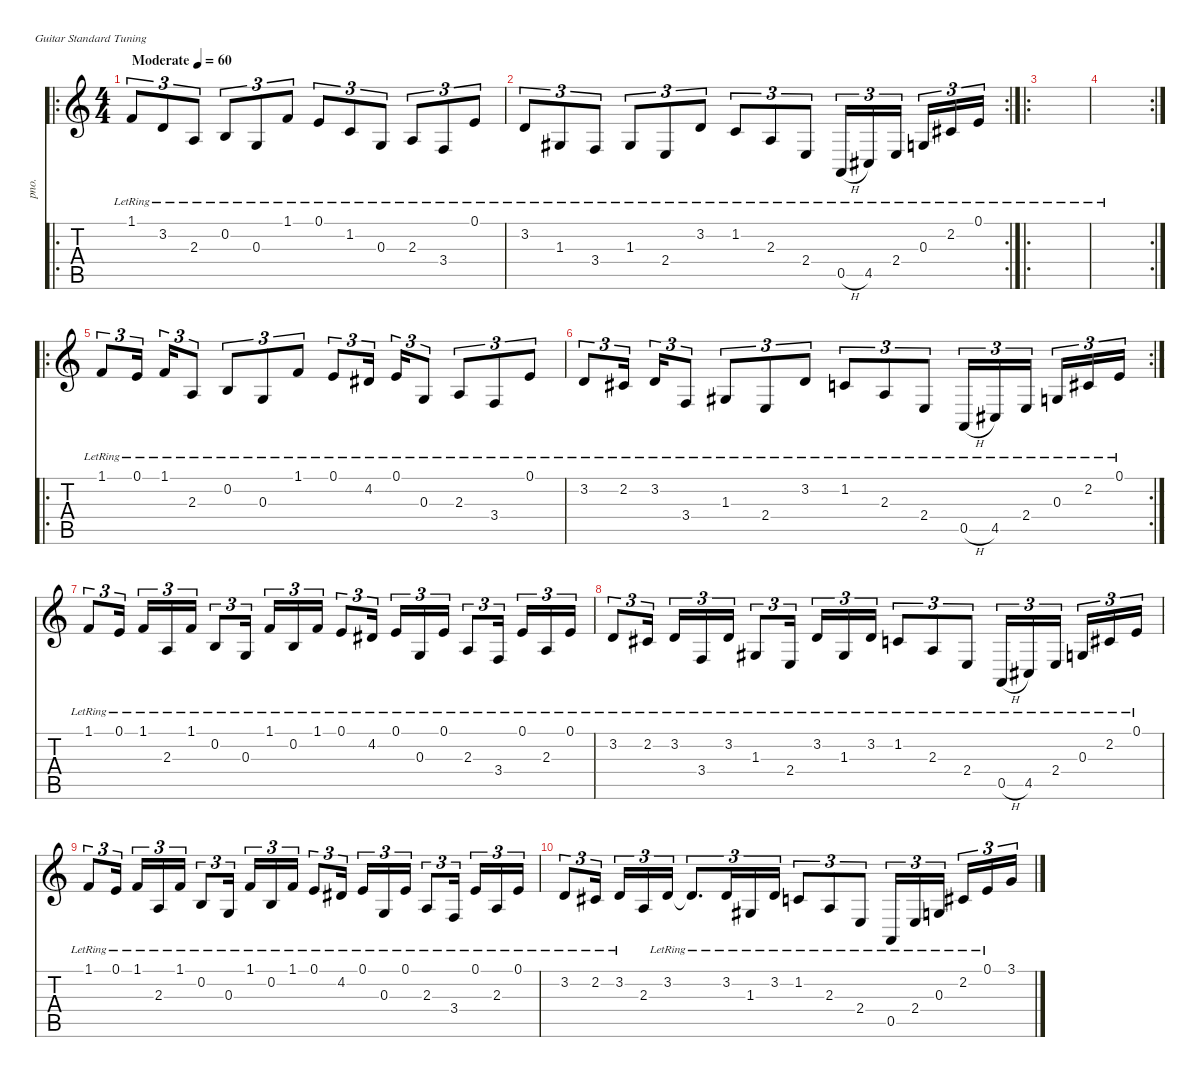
\defaultSystemsLayout 4
\hideDynamics
\bracketExtendMode nobrackets
\track ("Track 2" "pno.") {mute instrument acousticgrandpiano}
\staff {score tabs}
\tuning (E4 B3 G3 D3 A2 E2)
\ro
\ts (4 4)
\beaming (8 2 2 2 2)
\tempo (60 "Moderate")
\clef g2
\ks c
1.1{lr}.8{tu (3 2) dy f instrument acousticgrandpiano} 3.2{lr}.8{tu (3 2)} 2.3{lr}.8{tu (3 2)} 0.2{lr}.8{tu (3 2)} 0.3{lr}.8{tu (3 2)} 1.1{lr}.8{tu (3 2)} 0.1{lr}.8{tu (3 2)} 1.2{lr}.8{tu (3 2)} 0.3{lr}.8{tu (3 2)} 2.3{lr}.8{tu (3 2)} 3.4{lr}.8{tu (3 2)} 0.1{lr}.8{tu (3 2)} |
\rc 2
3.2{lr}.8{tu (3 2)} 1.3{lr acc #}.8{tu (3 2)} 3.4{lr}.8{tu (3 2)} 1.3{lr acc #}.8{tu (3 2)} 2.4{lr}.8{tu (3 2)} 3.2{lr}.8{tu (3 2)} 1.2{lr}.8{tu (3 2)} 2.3{lr}.8{tu (3 2)} 2.4{lr}.8{tu (3 2)} 0.5{h lr}.16{tu (3 2)} 4.5{lr acc #}.16{tu (3 2)} 2.4{lr}.16{tu (3 2)} 0.3{lr}.16{tu (3 2)} 2.2{lr acc #}.16{tu (3 2)} 0.1{lr}.16{tu (3 2)} |
\ro
|
\rc 2
|
\ro
1.1{lr}.8{tu (3 2)} 0.1{lr}.16{tu (3 2)} 1.1{lr}.16{tu (3 2)} 2.3{lr}.8{tu (3 2)} 0.2{lr}.8{tu (3 2)} 0.3{lr}.8{tu (3 2)} 1.1{lr}.8{tu (3 2)} 0.1{lr}.8{tu (3 2)} 4.2{lr acc #}.16{tu (3 2)} 0.1{lr}.16{tu (3 2)} 0.3{lr}.8{tu (3 2)} 2.3{lr}.8{tu (3 2)} 3.4{lr}.8{tu (3 2)} 0.1{lr}.8{tu (3 2)} |
\rc 2
3.2{lr}.8{tu (3 2)} 2.2{lr acc #}.16{tu (3 2)} 3.2{lr}.16{tu (3 2)} 3.4{lr}.8{tu (3 2)} 1.3{lr acc #}.8{tu (3 2)} 2.4{lr}.8{tu (3 2)} 3.2{lr}.8{tu (3 2)} 1.2{lr}.8{tu (3 2)} 2.3{lr}.8{tu (3 2)} 2.4{lr}.8{tu (3 2)} 0.5{h lr}.16{tu (3 2)} 4.5{lr acc #}.16{tu (3 2)} 2.4{lr}.16{tu (3 2)} 0.3{lr}.16{tu (3 2)} 2.2{lr acc #}.16{tu (3 2)} 0.1{lr}.16{tu (3 2)} |
1.1{lr}.8{tu (3 2)} 0.1{lr}.16{tu (3 2)} 1.1{lr}.16{tu (3 2)} 2.3{lr}.16{tu (3 2)} 1.1{lr}.16{tu (3 2)} 0.2{lr}.8{tu (3 2)} 0.3{lr}.16{tu (3 2)} 1.1{lr}.16{tu (3 2)} 0.2{lr}.16{tu (3 2)} 1.1{lr}.16{tu (3 2)} 0.1{lr}.8{tu (3 2)} 4.2{lr acc #}.16{tu (3 2)} 0.1{lr}.16{tu (3 2)} 0.3{lr}.16{tu (3 2)} 0.1{lr}.16{tu (3 2)} 2.3{lr}.8{tu (3 2)} 3.4{lr}.16{tu (3 2)} 0.1{lr}.16{tu (3 2)} 2.3{lr}.16{tu (3 2)} 0.1{lr}.16{tu (3 2)} |
3.2{lr}.8{tu (3 2)} 2.2{lr acc #}.16{tu (3 2)} 3.2{lr}.16{tu (3 2)} 3.4{lr}.16{tu (3 2)} 3.2{lr}.16{tu (3 2)} 1.3{lr acc #}.8{tu (3 2)} 2.4{lr}.16{tu (3 2)} 3.2{lr}.16{tu (3 2)} 1.3{lr acc #}.16{tu (3 2)} 3.2{lr}.16{tu (3 2)} 1.2{lr}.8{tu (3 2)} 2.3{lr}.8{tu (3 2)} 2.4{lr}.8{tu (3 2)} 0.5{h lr}.16{tu (3 2)} 4.5{lr acc #}.16{tu (3 2)} 2.4{lr}.16{tu (3 2)} 0.3{lr}.16{tu (3 2)} 2.2{lr acc #}.16{tu (3 2)} 0.1{lr}.16{tu (3 2)} |
1.1{lr}.8{tu (3 2)} 0.1{lr}.16{tu (3 2)} 1.1{lr}.16{tu (3 2)} 2.3{lr}.16{tu (3 2)} 1.1{lr}.16{tu (3 2)} 0.2{lr}.8{tu (3 2)} 0.3{lr}.16{tu (3 2)} 1.1{lr}.16{tu (3 2)} 0.2{lr}.16{tu (3 2)} 1.1{lr}.16{tu (3 2)} 0.1{lr}.8{tu (3 2)} 4.2{lr acc #}.16{tu (3 2)} 0.1{lr}.16{tu (3 2)} 0.3{lr}.16{tu (3 2)} 0.1{lr}.16{tu (3 2)} 2.3{lr}.8{tu (3 2)} 3.4{lr}.16{tu (3 2)} 0.1{lr}.16{tu (3 2)} 2.3{lr}.16{tu (3 2)} 0.1{lr}.16{tu (3 2)} |
3.2{lr}.8{tu (3 2)} 2.2{lr acc #}.16{tu (3 2)} 3.2{lr}.16{tu (3 2)} 2.3.16{tu (3 2)} 3.2{lr}.16{tu (3 2)} 3.2{lr t}.8{d tu (3 2)} 3.2{lr}.16{tu (3 2)} 1.3{lr acc #}.16{tu (3 2)} 3.2{lr}.16{tu (3 2)} 1.2{lr}.8{tu (3 2)} 2.3{lr}.8{tu (3 2)} 2.4{lr}.8{tu (3 2)} 0.5{lr}.16{tu (3 2)} 2.4{lr}.16{tu (3 2)} 0.3{lr}.16{tu (3 2)} 2.2{lr acc #}.16{tu (3 2)} 0.1{lr}.16{tu (3 2)} 3.1.16{tu (3 2)}
